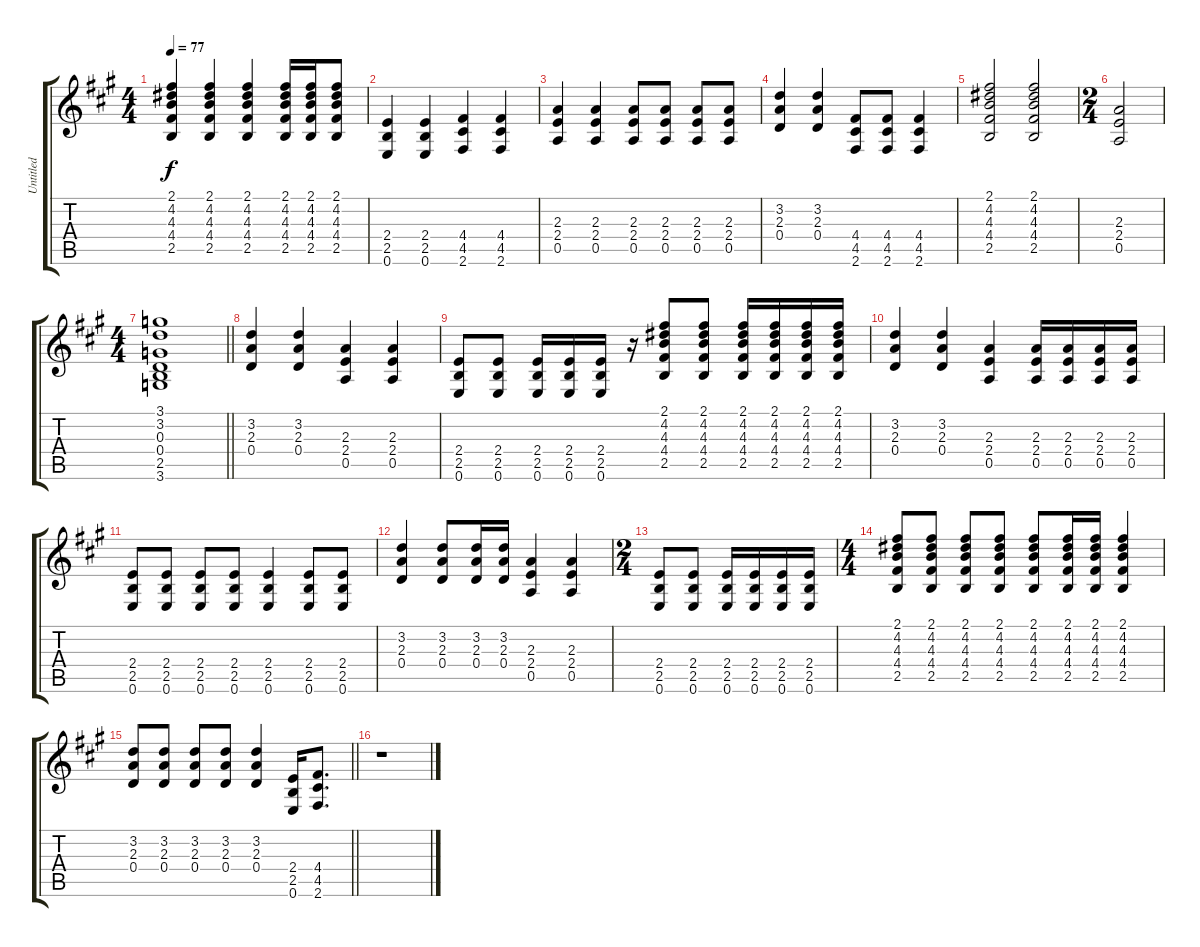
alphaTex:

\track ("Untitled" "Untitled") {instrument acousticguitarsteel}
\staff {score tabs}
\tuning (E4 B3 G3 D3 A2 E2) {hide}
\ts (4 4)
\tempo 77
\clef g2
\ks a
(2.1 4.2 4.3 4.4 2.5).4{dy f} (2.1 4.2 4.3 4.4 2.5).4 (2.1 4.2 4.3 4.4 2.5).4 (2.1 4.2 4.3 4.4 2.5).16 (2.1 4.2 4.3 4.4 2.5).16 (2.1 4.2 4.3 4.4 2.5).8 |
(2.4 2.5 0.6).4 (2.4 2.5 0.6).4 (4.4 4.5 2.6).4 (4.4 4.5 2.6).4 |
(2.3 2.4 0.5).4 (2.3 2.4 0.5).4 (2.3 2.4 0.5).8 (2.3 2.4 0.5).8 (2.3 2.4 0.5).8 (2.3 2.4 0.5).8 |
(3.2 2.3 0.4).4 (3.2 2.3 0.4).4 (4.4 4.5 2.6).8 (4.4 4.5 2.6).8 (4.4 4.5 2.6).4 |
(2.1 4.2 4.3 4.4 2.5).2 (2.1 4.2 4.3 4.4 2.5).2 |
\ts (2 4)
(2.3 2.4 0.5).2 |
\ts (4 4)
\barLineRight lightlight
(3.1 3.2 0.3 0.4 2.5 3.6).1 |
(3.2 2.3 0.4).4 (3.2 2.3 0.4).4 (2.3 2.4 0.5).4 (2.3 2.4 0.5).4 |
(2.4 2.5 0.6).8 (2.4 2.5 0.6).8 (2.4 2.5 0.6).16 (2.4 2.5 0.6).16 (2.4 2.5 0.6).16 r.16 (2.1 4.2 4.3 4.4 2.5).8 (2.1 4.2 4.3 4.4 2.5).8 (2.1 4.2 4.3 4.4 2.5).16 (2.1 4.2 4.3 4.4 2.5).16 (2.1 4.2 4.3 4.4 2.5).16 (2.1 4.2 4.3 4.4 2.5).16 |
(3.2 2.3 0.4).4 (3.2 2.3 0.4).4 (2.3 2.4 0.5).4 (2.3 2.4 0.5).16 (2.3 2.4 0.5).16 (2.3 2.4 0.5).16 (2.3 2.4 0.5).16 |
(2.4 2.5 0.6).8 (2.4 2.5 0.6).8 (2.4 2.5 0.6).8 (2.4 2.5 0.6).8 (2.4 2.5 0.6).4 (2.4 2.5 0.6).8 (2.4 2.5 0.6).8 |
(3.2 2.3 0.4).4 (3.2 2.3 0.4).8 (3.2 2.3 0.4).16 (3.2 2.3 0.4).16 (2.3 2.4 0.5).4 (2.3 2.4 0.5).4 |
\ts (2 4)
(2.4 2.5 0.6).8 (2.4 2.5 0.6).8 (2.4 2.5 0.6).16 (2.4 2.5 0.6).16 (2.4 2.5 0.6).16 (2.4 2.5 0.6).16 |
\ts (4 4)
(2.1 4.2 4.3 4.4 2.5).8 (2.1 4.2 4.3 4.4 2.5).8 (2.1 4.2 4.3 4.4 2.5).8 (2.1 4.2 4.3 4.4 2.5).8 (2.1 4.2 4.3 4.4 2.5).8 (2.1 4.2 4.3 4.4 2.5).16 (2.1 4.2 4.3 4.4 2.5).16 (2.1 4.2 4.3 4.4 2.5).4 |
\barLineRight lightlight
(3.2 2.3 0.4).8 (3.2 2.3 0.4).8 (3.2 2.3 0.4).8 (3.2 2.3 0.4).8 (3.2 2.3 0.4).4 (2.4 2.5 0.6).16 (4.4 4.5 2.6).8{d} |
r.1
